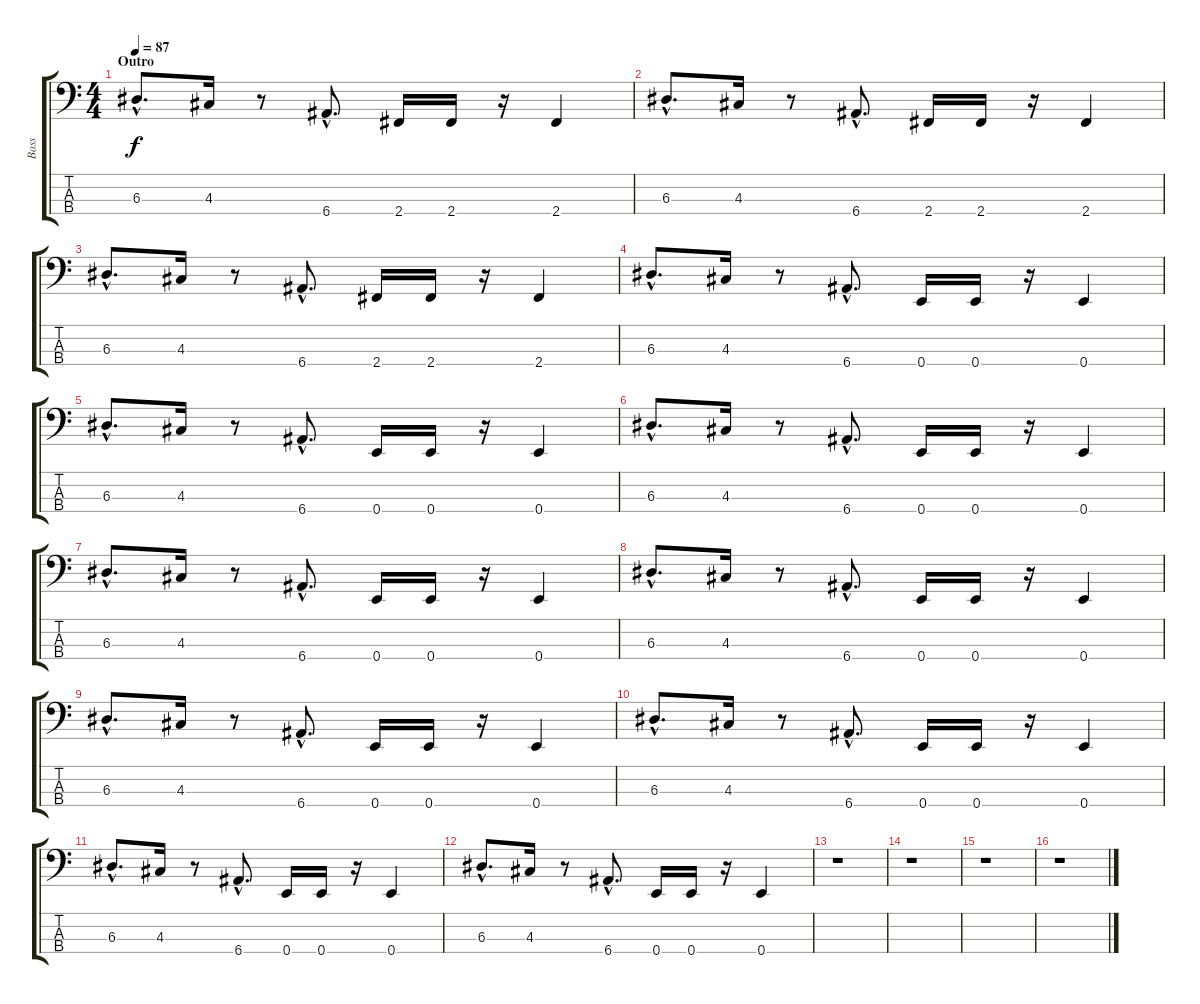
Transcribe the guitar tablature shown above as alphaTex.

\track ("Bass" "Bass") {instrument electricbassfinger}
\staff {score tabs}
\tuning (G2 D2 A1 E1) {hide}
\ts (4 4)
\section ("" "Outro")
\tempo 87
\clef f4
\ks c
6.3{hac}.8{d dy f} 4.3.16 r.8 6.4{hac}.8{d} 2.4.16 2.4.16 r.16 2.4.4 |
6.3{hac}.8{d} 4.3.16 r.8 6.4{hac}.8{d} 2.4.16 2.4.16 r.16 2.4.4 |
6.3{hac}.8{d} 4.3.16 r.8 6.4{hac}.8{d} 2.4.16 2.4.16 r.16 2.4.4 |
6.3{hac}.8{d} 4.3.16 r.8 6.4{hac}.8{d} 0.4.16 0.4.16 r.16 0.4.4 |
6.3{hac}.8{d} 4.3.16 r.8 6.4{hac}.8{d} 0.4.16 0.4.16 r.16 0.4.4 |
6.3{hac}.8{d} 4.3.16 r.8 6.4{hac}.8{d} 0.4.16 0.4.16 r.16 0.4.4 |
6.3{hac}.8{d} 4.3.16 r.8 6.4{hac}.8{d} 0.4.16 0.4.16 r.16 0.4.4 |
6.3{hac}.8{d} 4.3.16 r.8 6.4{hac}.8{d} 0.4.16 0.4.16 r.16 0.4.4 |
6.3{hac}.8{d} 4.3.16 r.8 6.4{hac}.8{d} 0.4.16 0.4.16 r.16 0.4.4 |
6.3{hac}.8{d} 4.3.16 r.8 6.4{hac}.8{d} 0.4.16 0.4.16 r.16 0.4.4 |
6.3{hac}.8{d} 4.3.16 r.8 6.4{hac}.8{d} 0.4.16 0.4.16 r.16 0.4.4 |
6.3{hac}.8{d} 4.3.16 r.8 6.4{hac}.8{d} 0.4.16 0.4.16 r.16 0.4.4 |
r.1 |
r.1 |
r.1 |
r.1
